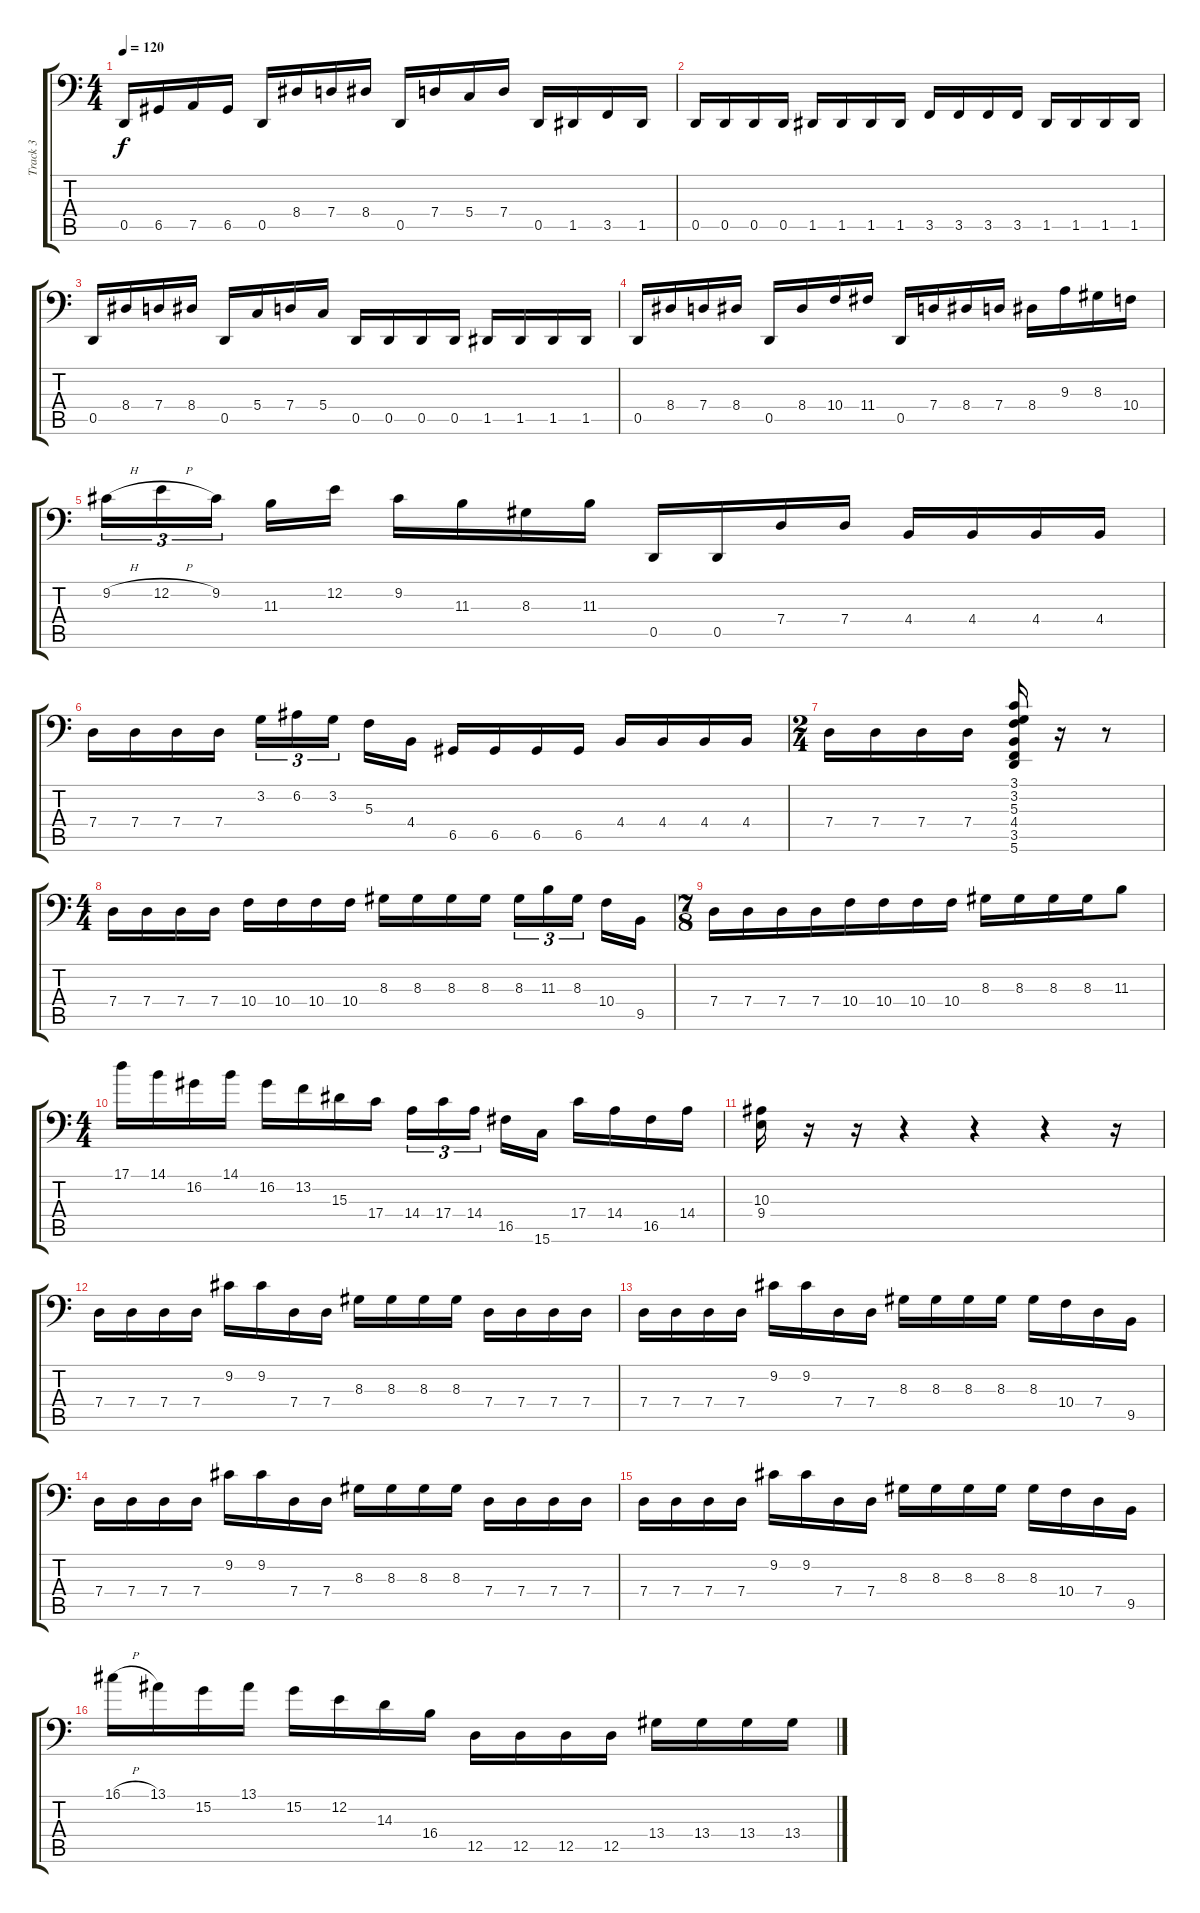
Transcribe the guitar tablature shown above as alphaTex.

\track ("Track 3" "Track 3") {instrument electricbassfinger}
\staff {score tabs}
\tuning (A2 E2 C2 G1 D1 A0) {hide}
\ts (4 4)
\tempo 120
\clef f4
\ks c
0.5.16{dy f instrument electricbassfinger} 6.5.16 7.5.16 6.5.16 0.5.16 8.4.16 7.4.16 8.4.16 0.5.16 7.4.16 5.4.16 7.4.16 0.5.16 1.5.16 3.5.16 1.5.16 |
0.5.16 0.5.16 0.5.16 0.5.16 1.5.16 1.5.16 1.5.16 1.5.16 3.5.16 3.5.16 3.5.16 3.5.16 1.5.16 1.5.16 1.5.16 1.5.16 |
0.5.16 8.4.16 7.4.16 8.4.16 0.5.16 5.4.16 7.4.16 5.4.16 0.5.16 0.5.16 0.5.16 0.5.16 1.5.16 1.5.16 1.5.16 1.5.16 |
0.5.16 8.4.16 7.4.16 8.4.16 0.5.16 8.4.16 10.4.16 11.4.16 0.5.16 7.4.16 8.4.16 7.4.16 8.4.16 9.3.16 8.3.16 10.4.16 |
9.2{h}.16{tu (3 2)} 12.2{h}.16{tu (3 2)} 9.2.16{tu (3 2)} 11.3.16 12.2.16 9.2.16 11.3.16 8.3.16 11.3.16 0.5.16 0.5.16 7.4.16 7.4.16 4.4.16 4.4.16 4.4.16 4.4.16 |
7.4.16 7.4.16 7.4.16 7.4.16 3.2.16{tu (3 2)} 6.2.16{tu (3 2)} 3.2.16{tu (3 2)} 5.3.16 4.4.16 6.5.16 6.5.16 6.5.16 6.5.16 4.4.16 4.4.16 4.4.16 4.4.16 |
\ts (2 4)
7.4.16 7.4.16 7.4.16 7.4.16 (3.1 3.2 5.3 4.4 3.5 5.6).16 r.16 r.8 |
\ts (4 4)
7.4.16 7.4.16 7.4.16 7.4.16 10.4.16 10.4.16 10.4.16 10.4.16 8.3.16 8.3.16 8.3.16 8.3.16 8.3.16{tu (3 2)} 11.3.16{tu (3 2)} 8.3.16{tu (3 2)} 10.4.16 9.5.16 |
\ts (7 8)
7.4.16 7.4.16 7.4.16 7.4.16 10.4.16 10.4.16 10.4.16 10.4.16 8.3.16 8.3.16 8.3.16 8.3.16 11.3.8 |
\ts (4 4)
17.1.16 14.1.16 16.2.16 14.1.16 16.2.16 13.2.16 15.3.16 17.4.16 14.4.16{tu (3 2)} 17.4.16{tu (3 2)} 14.4.16{tu (3 2)} 16.5.16 15.6.16 17.4.16 14.4.16 16.5.16 14.4.16 |
(10.3 9.4).16 r.16 r.16 r.4 r.4 r.4 r.16 |
7.4.16 7.4.16 7.4.16 7.4.16 9.2.16 9.2.16 7.4.16 7.4.16 8.3.16 8.3.16 8.3.16 8.3.16 7.4.16 7.4.16 7.4.16 7.4.16 |
7.4.16 7.4.16 7.4.16 7.4.16 9.2.16 9.2.16 7.4.16 7.4.16 8.3.16 8.3.16 8.3.16 8.3.16 8.3.16 10.4.16 7.4.16 9.5.16 |
7.4.16 7.4.16 7.4.16 7.4.16 9.2.16 9.2.16 7.4.16 7.4.16 8.3.16 8.3.16 8.3.16 8.3.16 7.4.16 7.4.16 7.4.16 7.4.16 |
7.4.16 7.4.16 7.4.16 7.4.16 9.2.16 9.2.16 7.4.16 7.4.16 8.3.16 8.3.16 8.3.16 8.3.16 8.3.16 10.4.16 7.4.16 9.5.16 |
16.1{h}.16 13.1.16 15.2.16 13.1.16 15.2.16 12.2.16 14.3.16 16.4.16 12.5.16 12.5.16 12.5.16 12.5.16 13.4.16 13.4.16 13.4.16 13.4.16
